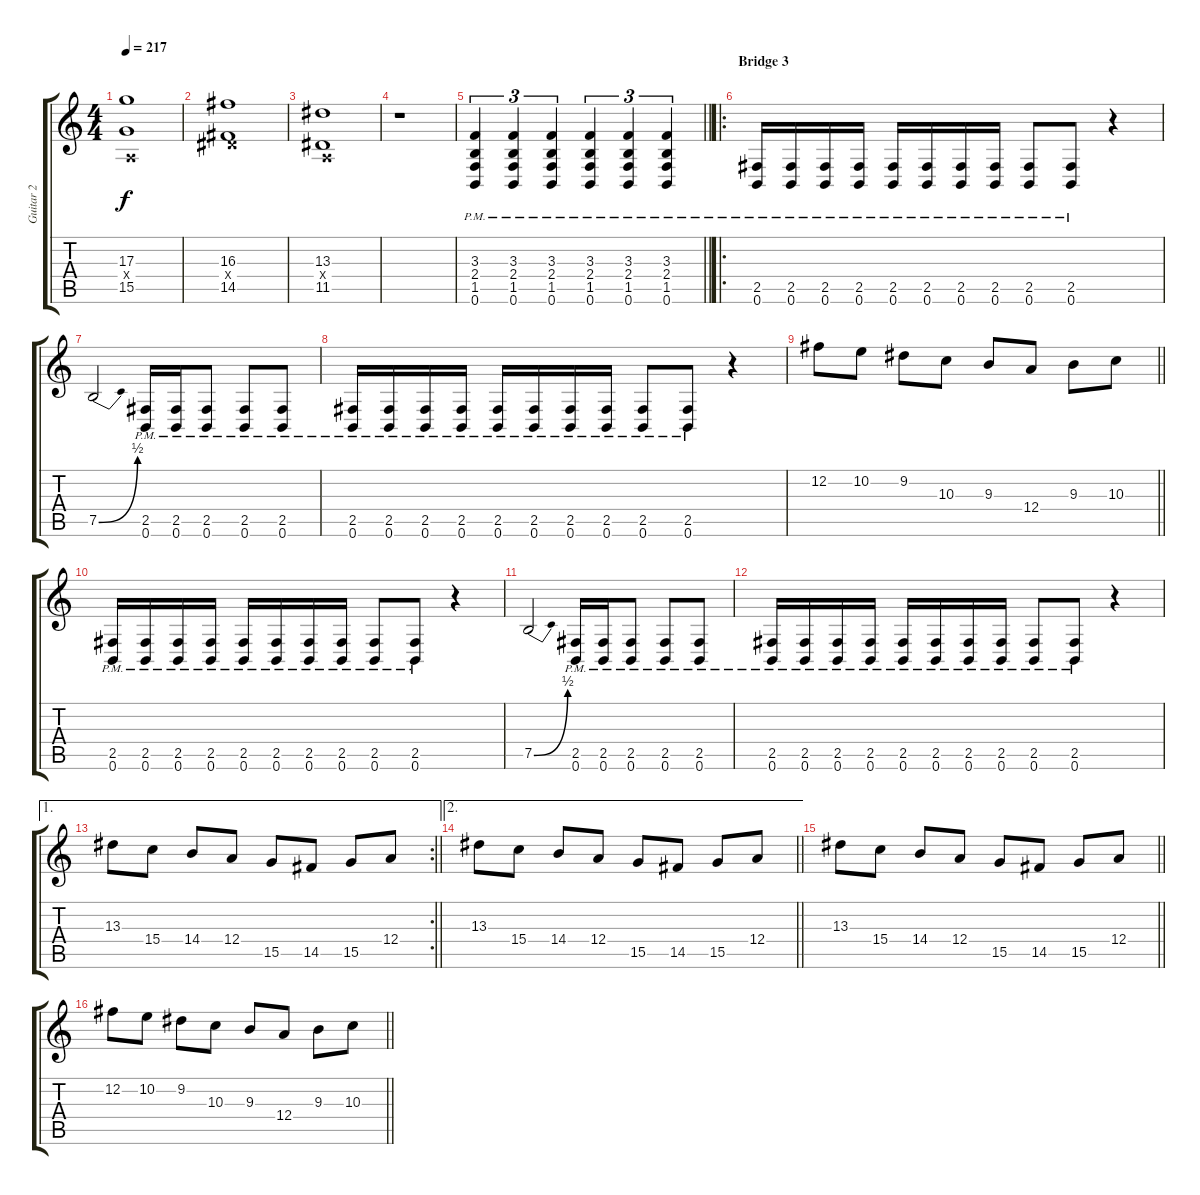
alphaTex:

\track ("Guitar 2" "Guitar 2") {instrument distortionguitar}
\staff {score tabs}
\tuning (B3 Gb3 D3 A2 E2 B1) {hide}
\ts (4 4)
\tempo 217
\clef g2
\ks c
(17.3 0.4{x} 15.5).1{dy f} |
(16.3 6.4{x} 14.5).1 |
(13.3 0.4{x} 11.5).1 |
r.1 |
\barLineRight lightlight
(3.3{pm} 2.4{pm} 1.5{pm} 0.6{pm}).4{tu (3 2)} (3.3{pm} 2.4{pm} 1.5{pm} 0.6{pm}).4{tu (3 2)} (3.3{pm} 2.4{pm} 1.5{pm} 0.6{pm}).4{tu (3 2)} (3.3{pm} 2.4{pm} 1.5{pm} 0.6{pm}).4{tu (3 2)} (3.3{pm} 2.4{pm} 1.5{pm} 0.6{pm}).4{tu (3 2)} (3.3{pm} 2.4{pm} 1.5{pm} 0.6{pm}).4{tu (3 2)} |
\ro
\section ("" "Bridge 3")
(2.5{pm} 0.6{pm}).16 (2.5{pm} 0.6{pm}).16 (2.5{pm} 0.6{pm}).16 (2.5{pm} 0.6{pm}).16 (2.5{pm} 0.6{pm}).16 (2.5{pm} 0.6{pm}).16 (2.5{pm} 0.6{pm}).16 (2.5{pm} 0.6{pm}).16 (2.5{pm} 0.6{pm}).8 (2.5{pm} 0.6{pm}).8 r.4 |
7.5{be (bend 0 0 60 2)}.2 (2.5{pm} 0.6{pm}).16 (2.5{pm} 0.6{pm}).16 (2.5{pm} 0.6{pm}).8 (2.5{pm} 0.6{pm}).8 (2.5{pm} 0.6{pm}).8 |
(2.5{pm} 0.6{pm}).16 (2.5{pm} 0.6{pm}).16 (2.5{pm} 0.6{pm}).16 (2.5{pm} 0.6{pm}).16 (2.5{pm} 0.6{pm}).16 (2.5{pm} 0.6{pm}).16 (2.5{pm} 0.6{pm}).16 (2.5{pm} 0.6{pm}).16 (2.5{pm} 0.6{pm}).8 (2.5{pm} 0.6{pm}).8 r.4 |
\barLineRight lightlight
12.2.8 10.2.8 9.2.8 10.3.8 9.3.8 12.4.8 9.3.8 10.3.8 |
(2.5{pm} 0.6{pm}).16 (2.5{pm} 0.6{pm}).16 (2.5{pm} 0.6{pm}).16 (2.5{pm} 0.6{pm}).16 (2.5{pm} 0.6{pm}).16 (2.5{pm} 0.6{pm}).16 (2.5{pm} 0.6{pm}).16 (2.5{pm} 0.6{pm}).16 (2.5{pm} 0.6{pm}).8 (2.5{pm} 0.6{pm}).8 r.4 |
7.5{be (bend 0 0 60 2)}.2 (2.5{pm} 0.6{pm}).16 (2.5{pm} 0.6{pm}).16 (2.5{pm} 0.6{pm}).8 (2.5{pm} 0.6{pm}).8 (2.5{pm} 0.6{pm}).8 |
(2.5{pm} 0.6{pm}).16 (2.5{pm} 0.6{pm}).16 (2.5{pm} 0.6{pm}).16 (2.5{pm} 0.6{pm}).16 (2.5{pm} 0.6{pm}).16 (2.5{pm} 0.6{pm}).16 (2.5{pm} 0.6{pm}).16 (2.5{pm} 0.6{pm}).16 (2.5{pm} 0.6{pm}).8 (2.5{pm} 0.6{pm}).8 r.4 |
\ae 1
\rc 2
\barLineRight lightlight
13.3.8 15.4.8 14.4.8 12.4.8 15.5.8 14.5.8 15.5.8 12.4.8 |
\ae 2
\barLineRight lightlight
13.3.8 15.4.8 14.4.8 12.4.8 15.5.8 14.5.8 15.5.8 12.4.8 |
\barLineRight lightlight
13.3.8 15.4.8 14.4.8 12.4.8 15.5.8 14.5.8 15.5.8 12.4.8 |
\barLineRight lightlight
12.2.8 10.2.8 9.2.8 10.3.8 9.3.8 12.4.8 9.3.8 10.3.8
